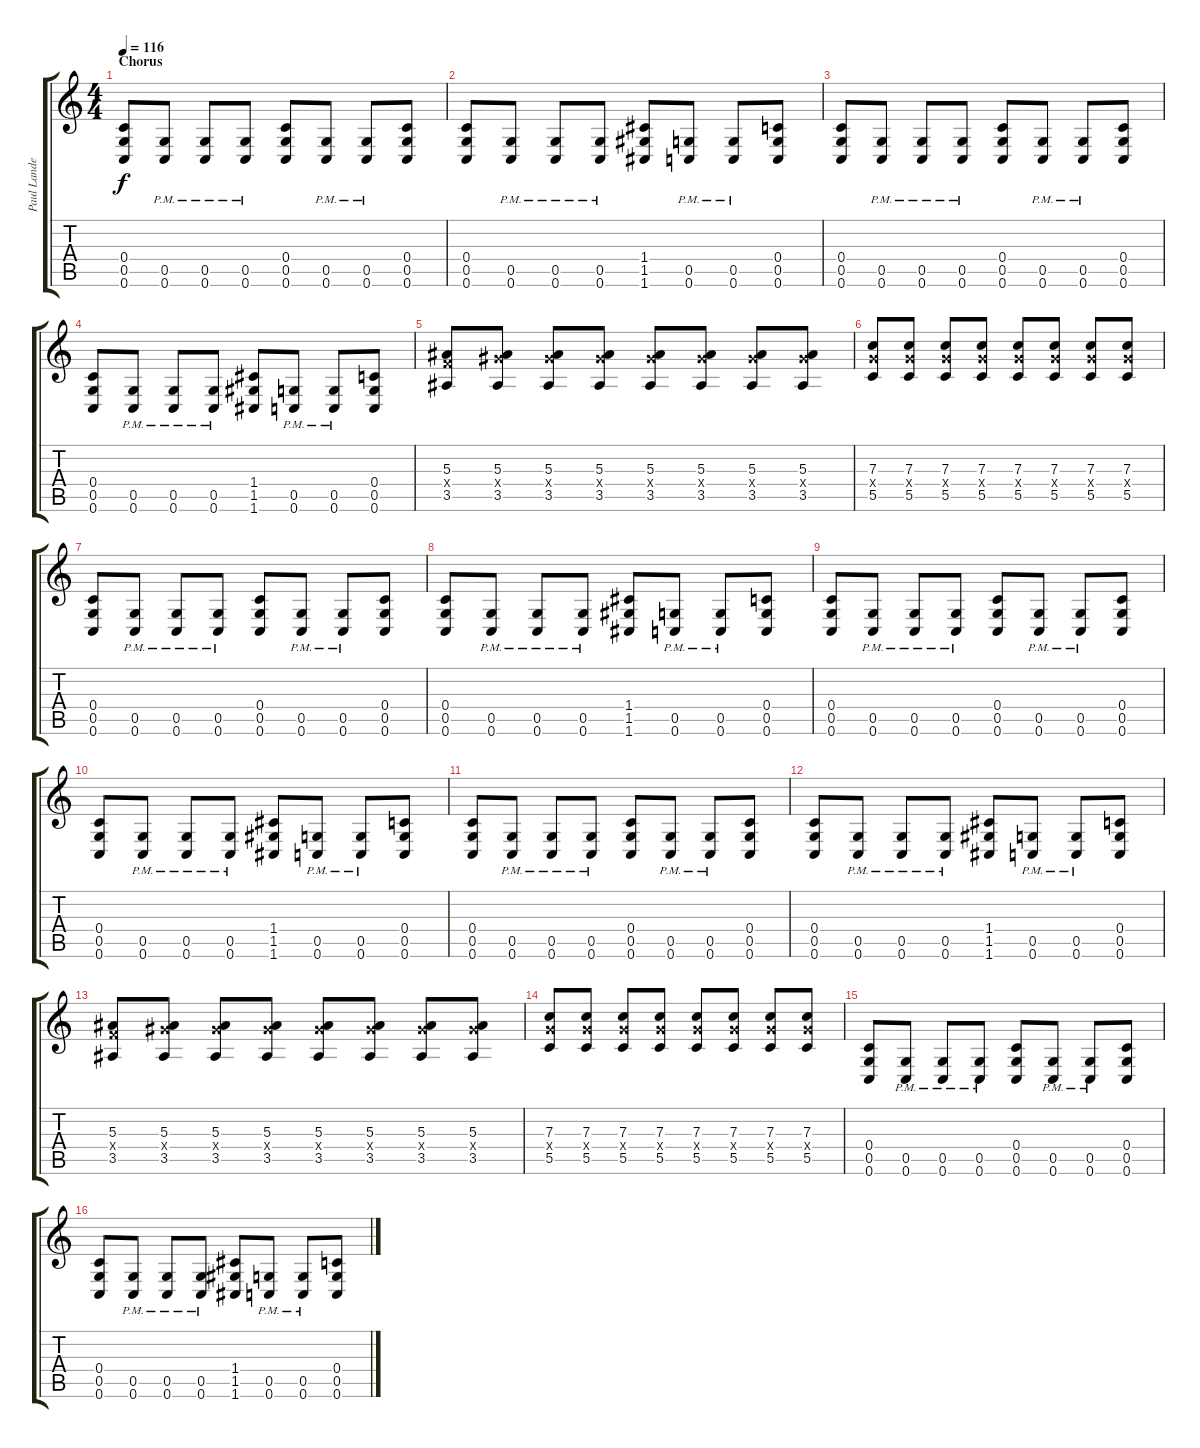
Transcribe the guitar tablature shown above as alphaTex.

\track ("Paul Landers" "Paul Lande") {instrument distortionguitar}
\staff {score tabs}
\tuning (D4 A3 F3 C3 G2 C2) {hide}
\ts (4 4)
\section ("" "Chorus")
\tempo 116
\clef g2
\ks c
(0.4 0.5 0.6).8{dy f} (0.5{pm} 0.6).8 (0.5{pm} 0.6).8 (0.5{pm} 0.6).8 (0.4 0.5 0.6).8 (0.5{pm} 0.6).8 (0.5{pm} 0.6).8 (0.4 0.5 0.6).8 |
(0.4 0.5 0.6).8 (0.5{pm} 0.6).8 (0.5{pm} 0.6).8 (0.5{pm} 0.6).8 (1.4 1.5 1.6).8 (0.5{pm} 0.6).8 (0.5{pm} 0.6).8 (0.4 0.5 0.6).8 |
(0.4 0.5 0.6).8 (0.5{pm} 0.6).8 (0.5{pm} 0.6).8 (0.5{pm} 0.6).8 (0.4 0.5 0.6).8 (0.5{pm} 0.6).8 (0.5{pm} 0.6).8 (0.4 0.5 0.6).8 |
(0.4 0.5 0.6).8 (0.5{pm} 0.6).8 (0.5{pm} 0.6).8 (0.5{pm} 0.6).8 (1.4 1.5 1.6).8 (0.5{pm} 0.6).8 (0.5{pm} 0.6).8 (0.4 0.5 0.6).8 |
(5.3 5.4{x} 3.5).8 (5.3 8.4{x} 3.5).8 (5.3 8.4{x} 3.5).8 (5.3 8.4{x} 3.5).8 (5.3 8.4{x} 3.5).8 (5.3 8.4{x} 3.5).8 (5.3 8.4{x} 3.5).8 (5.3 8.4{x} 3.5).8 |
(7.3 7.4{x} 5.5).8 (7.3 7.4{x} 5.5).8 (7.3 7.4{x} 5.5).8 (7.3 7.4{x} 5.5).8 (7.3 7.4{x} 5.5).8 (7.3 7.4{x} 5.5).8 (7.3 7.4{x} 5.5).8 (7.3 7.4{x} 5.5).8 |
(0.4 0.5 0.6).8 (0.5{pm} 0.6).8 (0.5{pm} 0.6).8 (0.5{pm} 0.6).8 (0.4 0.5 0.6).8 (0.5{pm} 0.6).8 (0.5{pm} 0.6).8 (0.4 0.5 0.6).8 |
(0.4 0.5 0.6).8 (0.5{pm} 0.6).8 (0.5{pm} 0.6).8 (0.5{pm} 0.6).8 (1.4 1.5 1.6).8 (0.5{pm} 0.6).8 (0.5{pm} 0.6).8 (0.4 0.5 0.6).8 |
(0.4 0.5 0.6).8 (0.5{pm} 0.6).8 (0.5{pm} 0.6).8 (0.5{pm} 0.6).8 (0.4 0.5 0.6).8 (0.5{pm} 0.6).8 (0.5{pm} 0.6).8 (0.4 0.5 0.6).8 |
(0.4 0.5 0.6).8 (0.5{pm} 0.6).8 (0.5{pm} 0.6).8 (0.5{pm} 0.6).8 (1.4 1.5 1.6).8 (0.5{pm} 0.6).8 (0.5{pm} 0.6).8 (0.4 0.5 0.6).8 |
(0.4 0.5 0.6).8 (0.5{pm} 0.6).8 (0.5{pm} 0.6).8 (0.5{pm} 0.6).8 (0.4 0.5 0.6).8 (0.5{pm} 0.6).8 (0.5{pm} 0.6).8 (0.4 0.5 0.6).8 |
(0.4 0.5 0.6).8 (0.5{pm} 0.6).8 (0.5{pm} 0.6).8 (0.5{pm} 0.6).8 (1.4 1.5 1.6).8 (0.5{pm} 0.6).8 (0.5{pm} 0.6).8 (0.4 0.5 0.6).8 |
(5.3 5.4{x} 3.5).8 (5.3 8.4{x} 3.5).8 (5.3 8.4{x} 3.5).8 (5.3 8.4{x} 3.5).8 (5.3 8.4{x} 3.5).8 (5.3 8.4{x} 3.5).8 (5.3 8.4{x} 3.5).8 (5.3 8.4{x} 3.5).8 |
(7.3 7.4{x} 5.5).8 (7.3 7.4{x} 5.5).8 (7.3 7.4{x} 5.5).8 (7.3 7.4{x} 5.5).8 (7.3 7.4{x} 5.5).8 (7.3 7.4{x} 5.5).8 (7.3 7.4{x} 5.5).8 (7.3 7.4{x} 5.5).8 |
(0.4 0.5 0.6).8 (0.5{pm} 0.6).8 (0.5{pm} 0.6).8 (0.5{pm} 0.6).8 (0.4 0.5 0.6).8 (0.5{pm} 0.6).8 (0.5{pm} 0.6).8 (0.4 0.5 0.6).8 |
(0.4 0.5 0.6).8 (0.5{pm} 0.6).8 (0.5{pm} 0.6).8 (0.5{pm} 0.6).8 (1.4 1.5 1.6).8 (0.5{pm} 0.6).8 (0.5{pm} 0.6).8 (0.4 0.5 0.6).8
